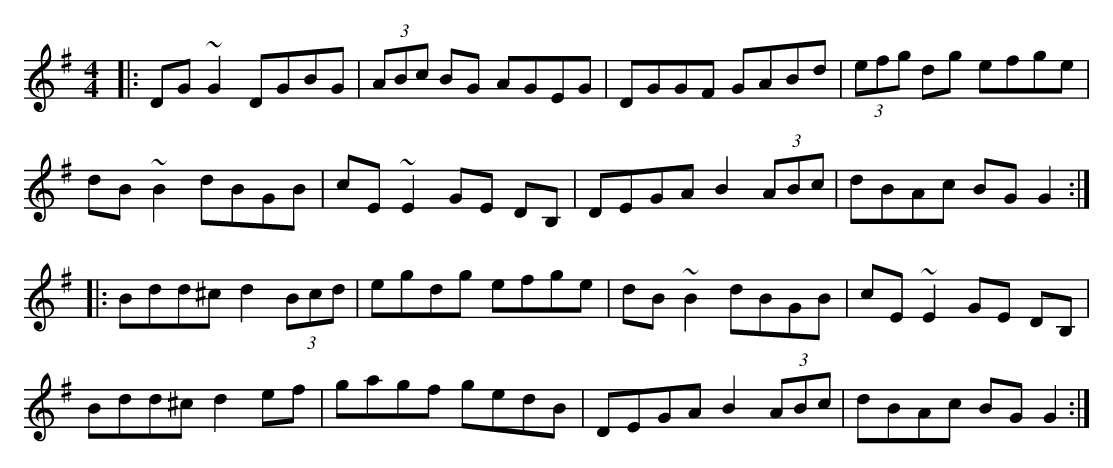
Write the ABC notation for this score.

X:1
M:4/4
K:G
|:DG ~G2 DGBG|(3ABc BG AGEG|DGGF GABd|(3efg dg efge|
dB ~B2 dBGB|cE ~E2 GE DB,|DEGA B2 (3ABc|dBAc BG G2:|
|:Bdd^c d2 (3Bcd|egdg efge|dB ~B2 dBGB|cE ~E2 GE DB,|
Bdd^c d2 ef|gagf gedB|DEGA B2 (3ABc|dBAc BG G2:|
